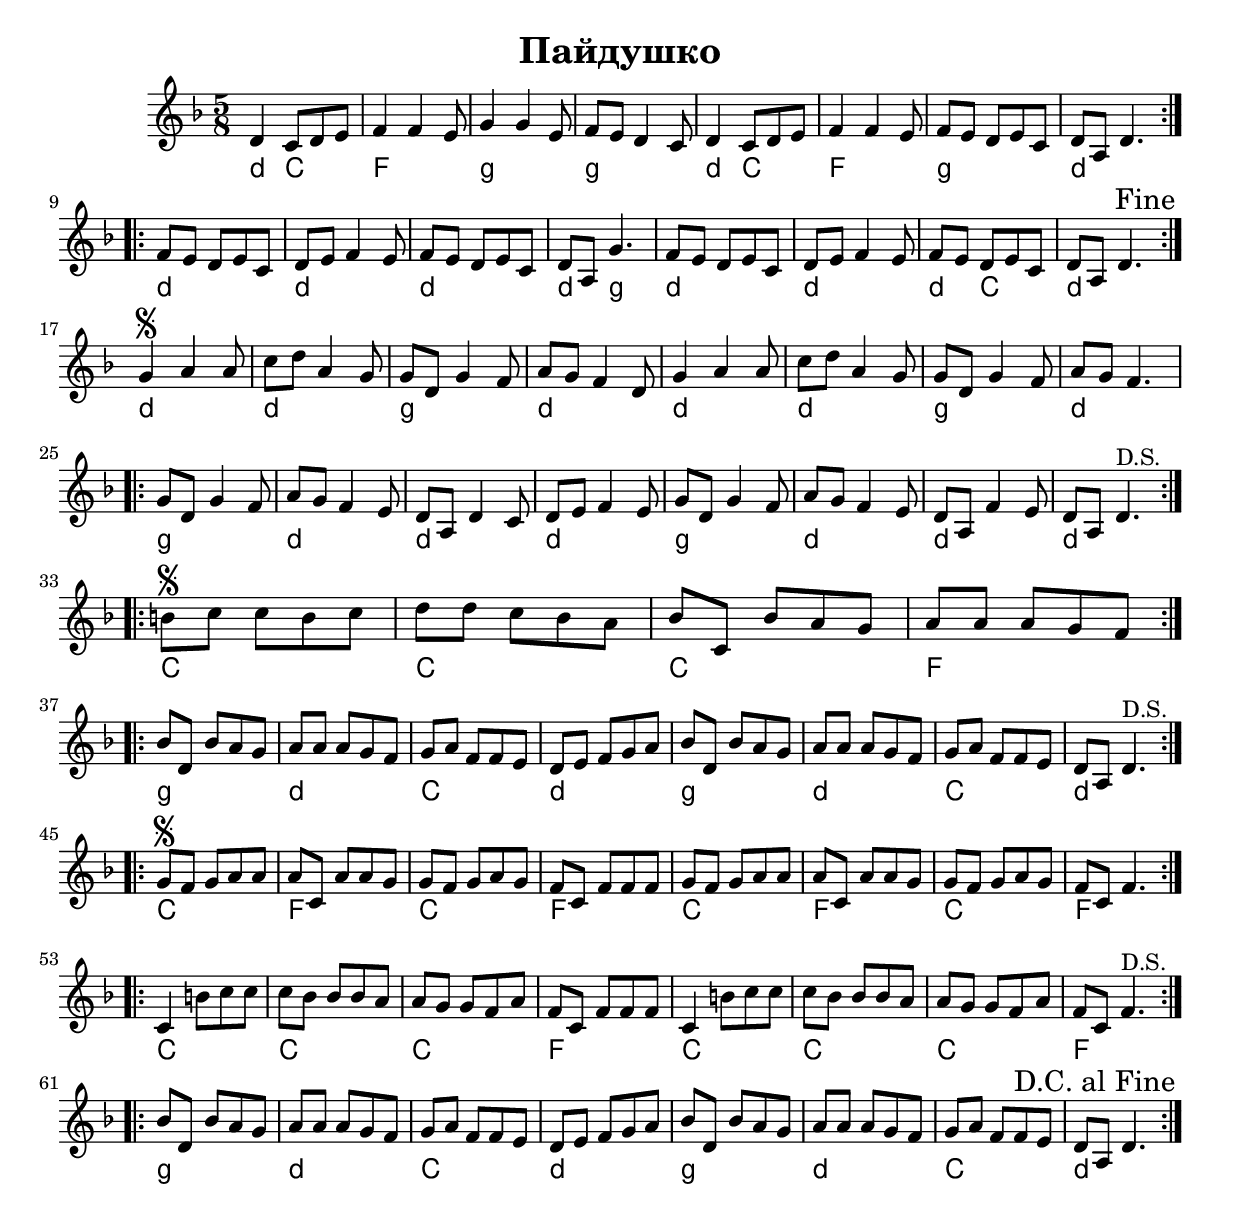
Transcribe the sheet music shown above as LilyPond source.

\version "2.16.2"
\include "deutsch.ly"

melody_i = \relative c' {
  e4 d8 e fis |
  g4 g fis8 |
  a4 a fis8 |
  g8 fis e4 d8 |

  e4 d8 e fis |
  g4 g fis8 |
  g8 fis e fis d |
  e8 h e4. |
}
harmonies_i = \chordmode {
  e4:m d4. |
  g4 s4. |
  a4:m s4. |
  a4:m s4. | %???

  e4:m d4. |
  g4 s4. |
  a4:m s4. |
  e4:m s4. |
}

melody_ii = \relative c'' {
  g8 fis e fis d |
  e8 fis g4 fis8 |
  g8 fis e fis d |
  e8 h a'4. |

  g8 fis e fis d |
  e8 fis g4 fis8 |
  g8 fis e fis d |
  e8 h e4. |
  \once \override Score.RehearsalMark #'break-visibility = #begin-of-line-invisible
  \once \override Score.RehearsalMark #'self-alignment-X = #right
  \mark \markup { "Fine" }
}
harmonies_ii = \chordmode {
  e4:m s4. |
  e4:m s4. |
  e4:m s4. |
  e4:m a4.:m |

  e4:m s4. |
  e4:m s4. |
  e4:m d4. |
  e4:m s4. |
}

melody_iii = \relative c'' {
  a4^\segno h h8 |
  d8 e h4 a8 |
  a8 e a4 g8 |
  h8 a g4 e8 |

  a4 h h8 |
  d8 e h4 a8 |
  a8 e a4 g8 |
  h8 a g4. |
}
harmonies_iii = \chordmode {
  e4:m s4. |
  e4:m s4. |
  a4:m s4. |
  e4:m s4. |

  e4:m s4. |
  e4:m s4. |
  a4:m s4. |
  e4:m s4. |
}

melody_iv = \relative c'' {
  a8 e a4 g8 |
  h8 a g4 fis8 |
  e8 h e4 d8 |
  e8 fis g4 fis8 |

  a8 e a4 g8 |
  h8 a g4 fis8 |
  e8 h g'4 fis8 |
  e8 h e4.^\markup { "D.S." } |
}
harmonies_iv = \chordmode {
  a4:m s4. |
  e4:m s4. |
  e4:m s4. |
  e4:m s4. |

  a4:m s4. |
  e4:m s4. |
  e4:m s4. |
  e4:m s4. |
}

melody_v = \relative c'' {
  cis8^\segno d d cis d |
  e8 e d c h |
  c8 d, c' h a |
  h8 h h a g |
}
harmonies_v = \chordmode {
  d4 s4. |
  d4 s4. |
  d4 s4. |
  g4 s4. |
}

melody_vi = \relative c'' {
  c8 e, c' h a |
  h8 h h a g |
  a8 h g g fis |
  e8 fis g a h |

  c8 e, c' h a |
  h8 h h a g |
  a8 h g g fis |
  e8 h e4.^\markup { "D.S." } |
}
melody_vi_a = \relative c'' {
  c8 e, c' h a |
  h8 h h a g |
  a8 h g g fis |
  e8 fis g a h |

  c8 e, c' h a |
  h8 h h a g |
  a8 h g g fis |
  e8 h e4. |
  \once \override Score.RehearsalMark #'break-visibility = #begin-of-line-invisible
  \once \override Score.RehearsalMark #'self-alignment-X = #right
  \mark \markup { "D.C. al Fine" }
}
harmonies_vi = \chordmode {
  a4:m s4. |
  e4:m s4. |
  d4 s4. | %???
  e4:m s4. | %???

  a4:m s4. |
  e4:m s4. |
  d4 s4. | %???
  e4:m s4. | %???
}
melody_vii = \relative c'' {
  a8^\segno g a h h |
  h d, h' h a |
  a8 g a h a |
  g8 d g g g|

  a8 g a h h |
  h d, h' h a |
  a8 g a h a |
  g8 d g4. |
}
harmonies_vii = \chordmode {
  d4 s4. |
  g4 s4. |
  d4 s4. |
  g4 s4. |

  d4 s4. |
  g4 s4. |
  d4 s4. |
  g4 s4. |
}

melody_viii = \relative c' {
  d4 cis'8 d d |
  d8 c c c h |
  h8 a a g h |
  g8 d g g g |

  d4 cis'8 d d |
  d8 c c c h |
  h8 a a g h |
  g8 d g4.^\markup { "D.S." } |
}
harmonies_viii = \chordmode {
  d4 s4. |
  d4 s4. |
  d4 s4. |
  g4 s4. |

  d4 s4. |
  d4 s4. |
  d4 s4. |
  g4 s4. |
}

melody = {
  \time 5/8
  \key e \minor
  \set Timing.beatStructure = #'(2 3)

  \repeat volta 2 { \melody_i }
  \break
  \repeat volta 2 { \melody_ii }
  \break
  \melody_iii
  \break
  \repeat volta 2 { \melody_iv }
  \break
  \repeat volta 2 { \melody_v }
  \break
  \repeat volta 2 { \melody_vi }
  \break
  \repeat volta 2 { \melody_vii }
  \break
  \repeat volta 2 { \melody_viii }
  \break
  \repeat volta 2 { \melody_vi_a }
}

harmonies = {
  \germanChords
  \set chordNameLowercaseMinor = ##t

  \harmonies_i
  \harmonies_ii
  \harmonies_iii
  \harmonies_iv
  \harmonies_v
  \harmonies_vi
  \harmonies_vii
  \harmonies_viii
  \harmonies_vi
}

\header { title="Пайдушко" }
\score {
  <<
    \new Staff \transpose e d \melody
    \new ChordNames \transpose e d \harmonies
  >>
}

